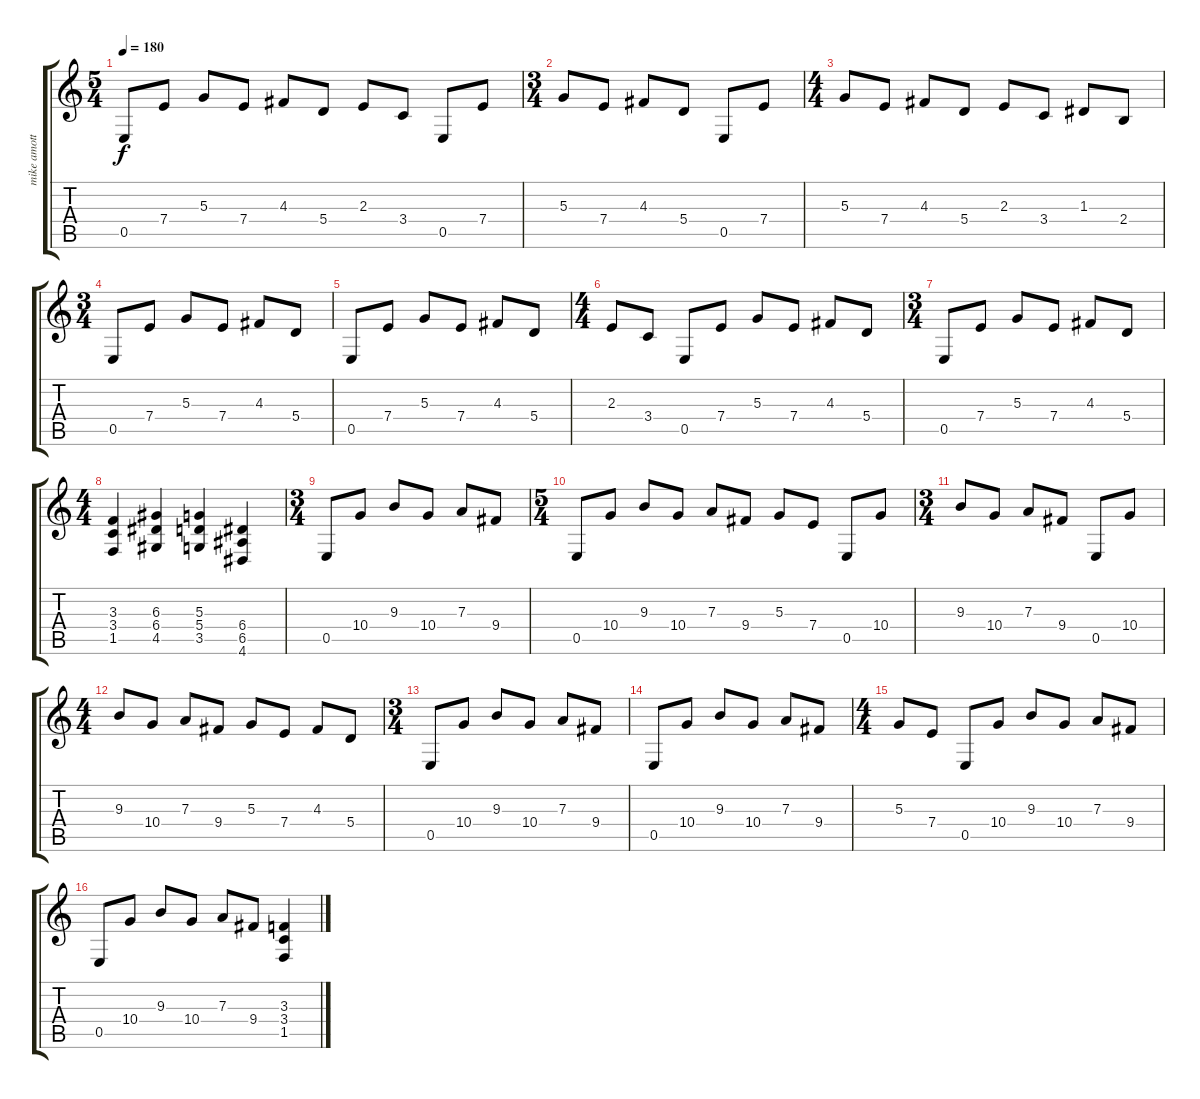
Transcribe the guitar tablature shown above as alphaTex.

\track ("mike amott" "mike amott") {instrument distortionguitar}
\staff {score tabs}
\tuning (B3 Gb3 D3 A2 E2 B1) {hide}
\ts (5 4)
\tempo 180
\clef g2
\ks c
0.5.8{dy f} 7.4.8 5.3.8 7.4.8 4.3.8 5.4.8 2.3.8 3.4.8 0.5.8 7.4.8 |
\ts (3 4)
5.3.8 7.4.8 4.3.8 5.4.8 0.5.8 7.4.8 |
\ts (4 4)
5.3.8 7.4.8 4.3.8 5.4.8 2.3.8 3.4.8 1.3.8 2.4.8 |
\ts (3 4)
0.5.8 7.4.8 5.3.8 7.4.8 4.3.8 5.4.8 |
0.5.8 7.4.8 5.3.8 7.4.8 4.3.8 5.4.8 |
\ts (4 4)
2.3.8 3.4.8 0.5.8 7.4.8 5.3.8 7.4.8 4.3.8 5.4.8 |
\ts (3 4)
0.5.8 7.4.8 5.3.8 7.4.8 4.3.8 5.4.8 |
\ts (4 4)
(3.3 3.4 1.5).4 (6.3 6.4 4.5).4 (5.3 5.4 3.5).4 (6.4 6.5 4.6).4 |
\ts (3 4)
0.5.8 10.4.8 9.3.8 10.4.8 7.3.8 9.4.8 |
\ts (5 4)
0.5.8 10.4.8 9.3.8 10.4.8 7.3.8 9.4.8 5.3.8 7.4.8 0.5.8 10.4.8 |
\ts (3 4)
9.3.8 10.4.8 7.3.8 9.4.8 0.5.8 10.4.8 |
\ts (4 4)
9.3.8 10.4.8 7.3.8 9.4.8 5.3.8 7.4.8 4.3.8 5.4.8 |
\ts (3 4)
0.5.8 10.4.8 9.3.8 10.4.8 7.3.8 9.4.8 |
0.5.8 10.4.8 9.3.8 10.4.8 7.3.8 9.4.8 |
\ts (4 4)
5.3.8 7.4.8 0.5.8 10.4.8 9.3.8 10.4.8 7.3.8 9.4.8 |
0.5.8 10.4.8 9.3.8 10.4.8 7.3.8 9.4.8 (3.3 3.4 1.5).4
